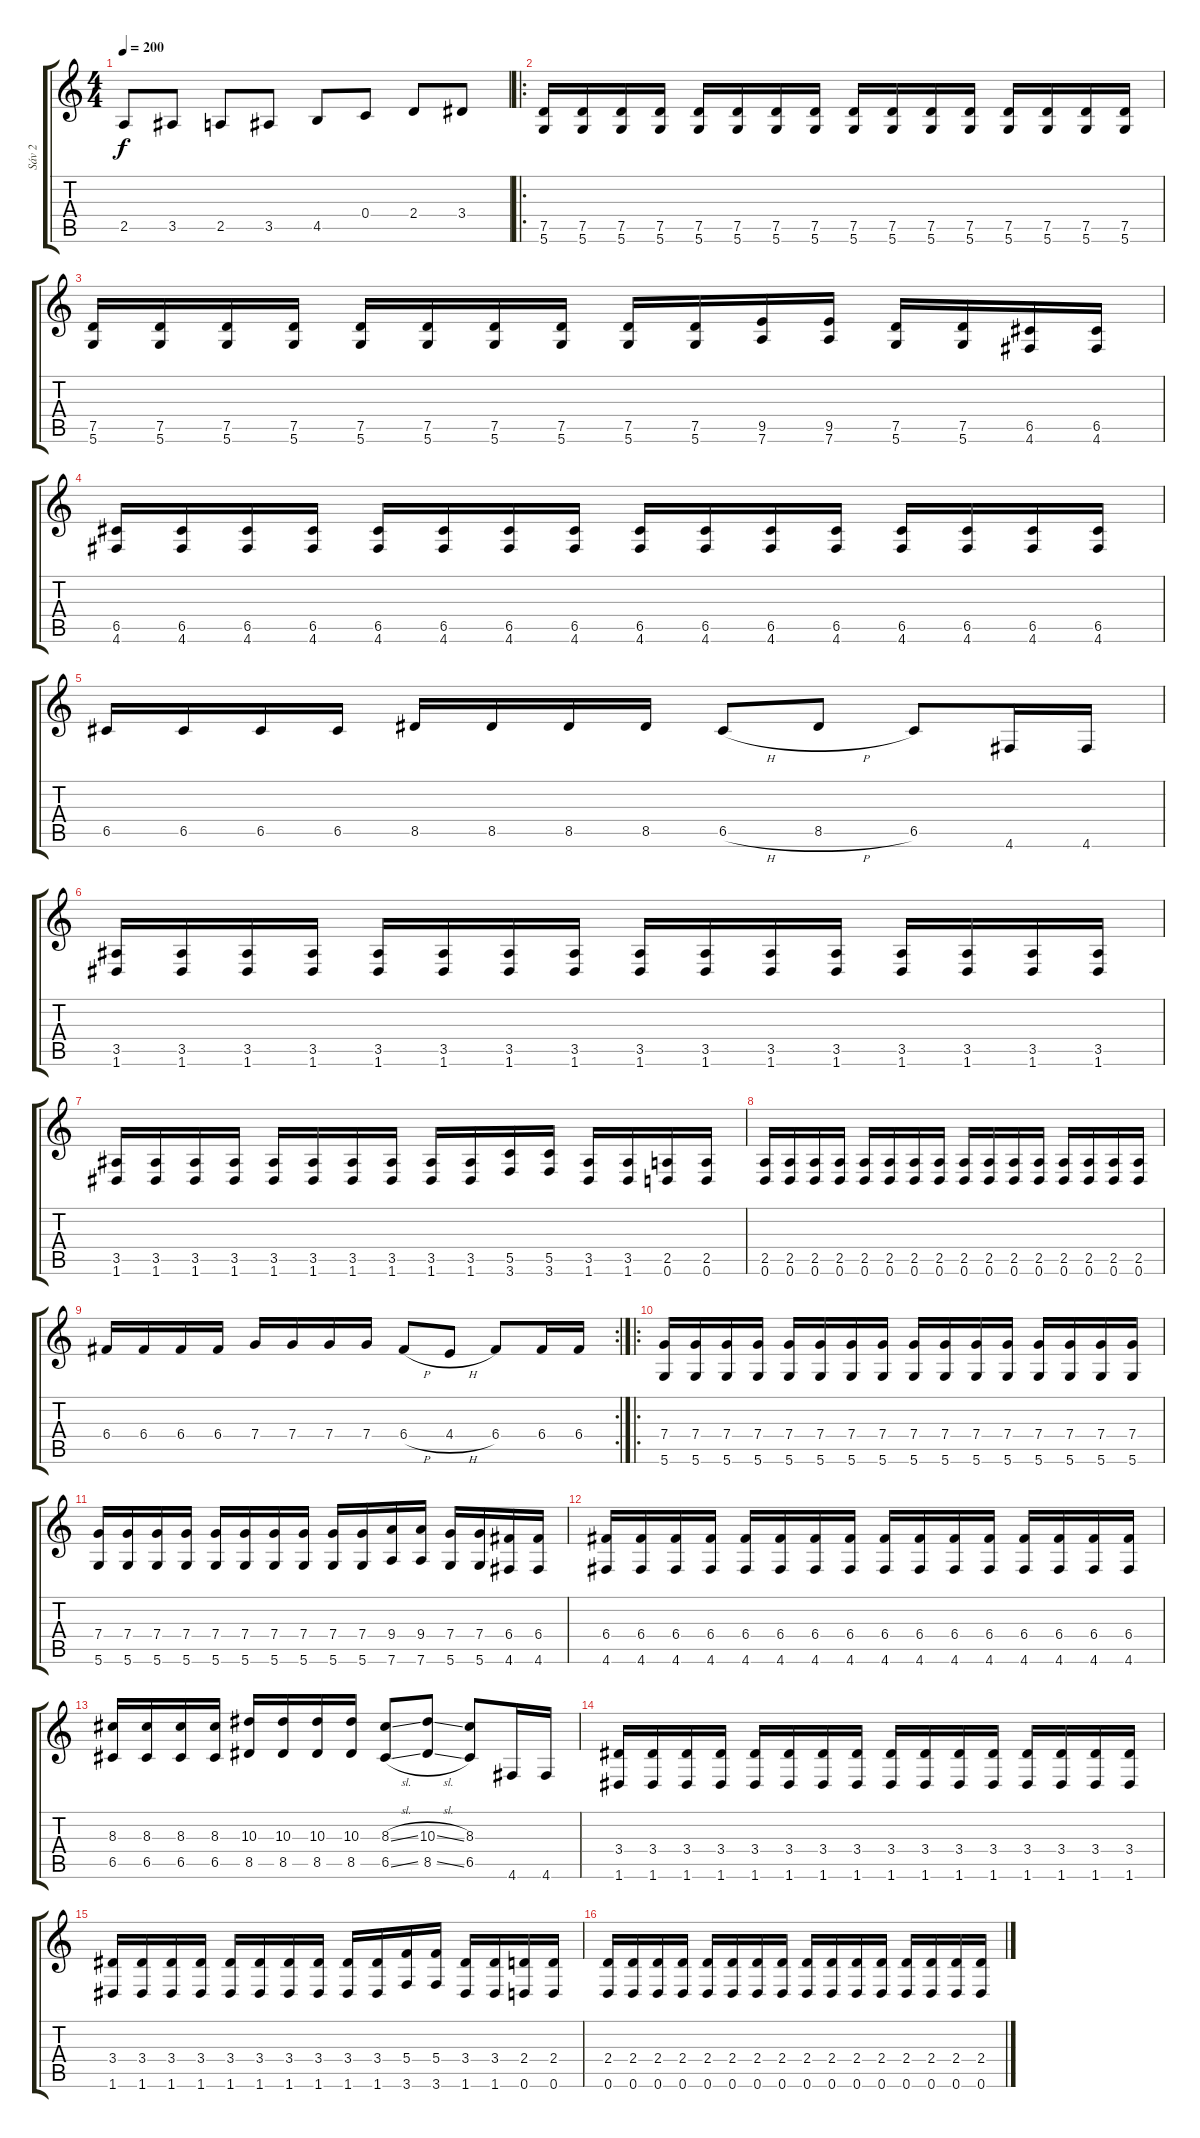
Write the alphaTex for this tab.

\track ("Sáv 2" "Sáv 2") {instrument electricguitarclean}
\staff {score tabs}
\tuning (D4 A3 F3 C3 G2 D2) {hide}
\ts (4 4)
\tempo 200
\clef g2
\ks c
2.5.8{dy f} 3.5.8 2.5.8 3.5.8 4.5.8 0.4.8 2.4.8 3.4.8 |
\ro
(7.5 5.6).16 (7.5 5.6).16 (7.5 5.6).16 (7.5 5.6).16 (7.5 5.6).16 (7.5 5.6).16 (7.5 5.6).16 (7.5 5.6).16 (7.5 5.6).16 (7.5 5.6).16 (7.5 5.6).16 (7.5 5.6).16 (7.5 5.6).16 (7.5 5.6).16 (7.5 5.6).16 (7.5 5.6).16 |
(7.5 5.6).16 (7.5 5.6).16 (7.5 5.6).16 (7.5 5.6).16 (7.5 5.6).16 (7.5 5.6).16 (7.5 5.6).16 (7.5 5.6).16 (7.5 5.6).16 (7.5 5.6).16 (9.5 7.6).16 (9.5 7.6).16 (7.5 5.6).16 (7.5 5.6).16 (6.5 4.6).16 (6.5 4.6).16 |
(6.5 4.6).16 (6.5 4.6).16 (6.5 4.6).16 (6.5 4.6).16 (6.5 4.6).16 (6.5 4.6).16 (6.5 4.6).16 (6.5 4.6).16 (6.5 4.6).16 (6.5 4.6).16 (6.5 4.6).16 (6.5 4.6).16 (6.5 4.6).16 (6.5 4.6).16 (6.5 4.6).16 (6.5 4.6).16 |
6.5.16 6.5.16 6.5.16 6.5.16 8.5.16 8.5.16 8.5.16 8.5.16 6.5{h}.8 8.5{h}.8 6.5.8 4.6.16 4.6.16 |
(3.5 1.6).16 (3.5 1.6).16 (3.5 1.6).16 (3.5 1.6).16 (3.5 1.6).16 (3.5 1.6).16 (3.5 1.6).16 (3.5 1.6).16 (3.5 1.6).16 (3.5 1.6).16 (3.5 1.6).16 (3.5 1.6).16 (3.5 1.6).16 (3.5 1.6).16 (3.5 1.6).16 (3.5 1.6).16 |
(3.5 1.6).16 (3.5 1.6).16 (3.5 1.6).16 (3.5 1.6).16 (3.5 1.6).16 (3.5 1.6).16 (3.5 1.6).16 (3.5 1.6).16 (3.5 1.6).16 (3.5 1.6).16 (5.5 3.6).16 (5.5 3.6).16 (3.5 1.6).16 (3.5 1.6).16 (2.5 0.6).16 (2.5 0.6).16 |
(2.5 0.6).16 (2.5 0.6).16 (2.5 0.6).16 (2.5 0.6).16 (2.5 0.6).16 (2.5 0.6).16 (2.5 0.6).16 (2.5 0.6).16 (2.5 0.6).16 (2.5 0.6).16 (2.5 0.6).16 (2.5 0.6).16 (2.5 0.6).16 (2.5 0.6).16 (2.5 0.6).16 (2.5 0.6).16 |
\rc 2
6.4.16 6.4.16 6.4.16 6.4.16 7.4.16 7.4.16 7.4.16 7.4.16 6.4{h}.8 4.4{h}.8 6.4.8 6.4.16 6.4.16 |
\ro
(7.4 5.6).16 (7.4 5.6).16 (7.4 5.6).16 (7.4 5.6).16 (7.4 5.6).16 (7.4 5.6).16 (7.4 5.6).16 (7.4 5.6).16 (7.4 5.6).16 (7.4 5.6).16 (7.4 5.6).16 (7.4 5.6).16 (7.4 5.6).16 (7.4 5.6).16 (7.4 5.6).16 (7.4 5.6).16 |
(7.4 5.6).16 (7.4 5.6).16 (7.4 5.6).16 (7.4 5.6).16 (7.4 5.6).16 (7.4 5.6).16 (7.4 5.6).16 (7.4 5.6).16 (7.4 5.6).16 (7.4 5.6).16 (9.4 7.6).16 (9.4 7.6).16 (7.4 5.6).16 (7.4 5.6).16 (6.4 4.6).16 (6.4 4.6).16 |
(6.4 4.6).16 (6.4 4.6).16 (6.4 4.6).16 (6.4 4.6).16 (6.4 4.6).16 (6.4 4.6).16 (6.4 4.6).16 (6.4 4.6).16 (6.4 4.6).16 (6.4 4.6).16 (6.4 4.6).16 (6.4 4.6).16 (6.4 4.6).16 (6.4 4.6).16 (6.4 4.6).16 (6.4 4.6).16 |
(8.3 6.5).16 (8.3 6.5).16 (8.3 6.5).16 (8.3 6.5).16 (10.3 8.5).16 (10.3 8.5).16 (10.3 8.5).16 (10.3 8.5).16 (8.3{sl} 6.5{sl}).8 (10.3{sl} 8.5{sl}).8 (8.3 6.5).8 4.6.16 4.6.16 |
(3.4 1.6).16 (3.4 1.6).16 (3.4 1.6).16 (3.4 1.6).16 (3.4 1.6).16 (3.4 1.6).16 (3.4 1.6).16 (3.4 1.6).16 (3.4 1.6).16 (3.4 1.6).16 (3.4 1.6).16 (3.4 1.6).16 (3.4 1.6).16 (3.4 1.6).16 (3.4 1.6).16 (3.4 1.6).16 |
(3.4 1.6).16 (3.4 1.6).16 (3.4 1.6).16 (3.4 1.6).16 (3.4 1.6).16 (3.4 1.6).16 (3.4 1.6).16 (3.4 1.6).16 (3.4 1.6).16 (3.4 1.6).16 (5.4 3.6).16 (5.4 3.6).16 (3.4 1.6).16 (3.4 1.6).16 (2.4 0.6).16 (2.4 0.6).16 |
(2.4 0.6).16 (2.4 0.6).16 (2.4 0.6).16 (2.4 0.6).16 (2.4 0.6).16 (2.4 0.6).16 (2.4 0.6).16 (2.4 0.6).16 (2.4 0.6).16 (2.4 0.6).16 (2.4 0.6).16 (2.4 0.6).16 (2.4 0.6).16 (2.4 0.6).16 (2.4 0.6).16 (2.4 0.6).16
